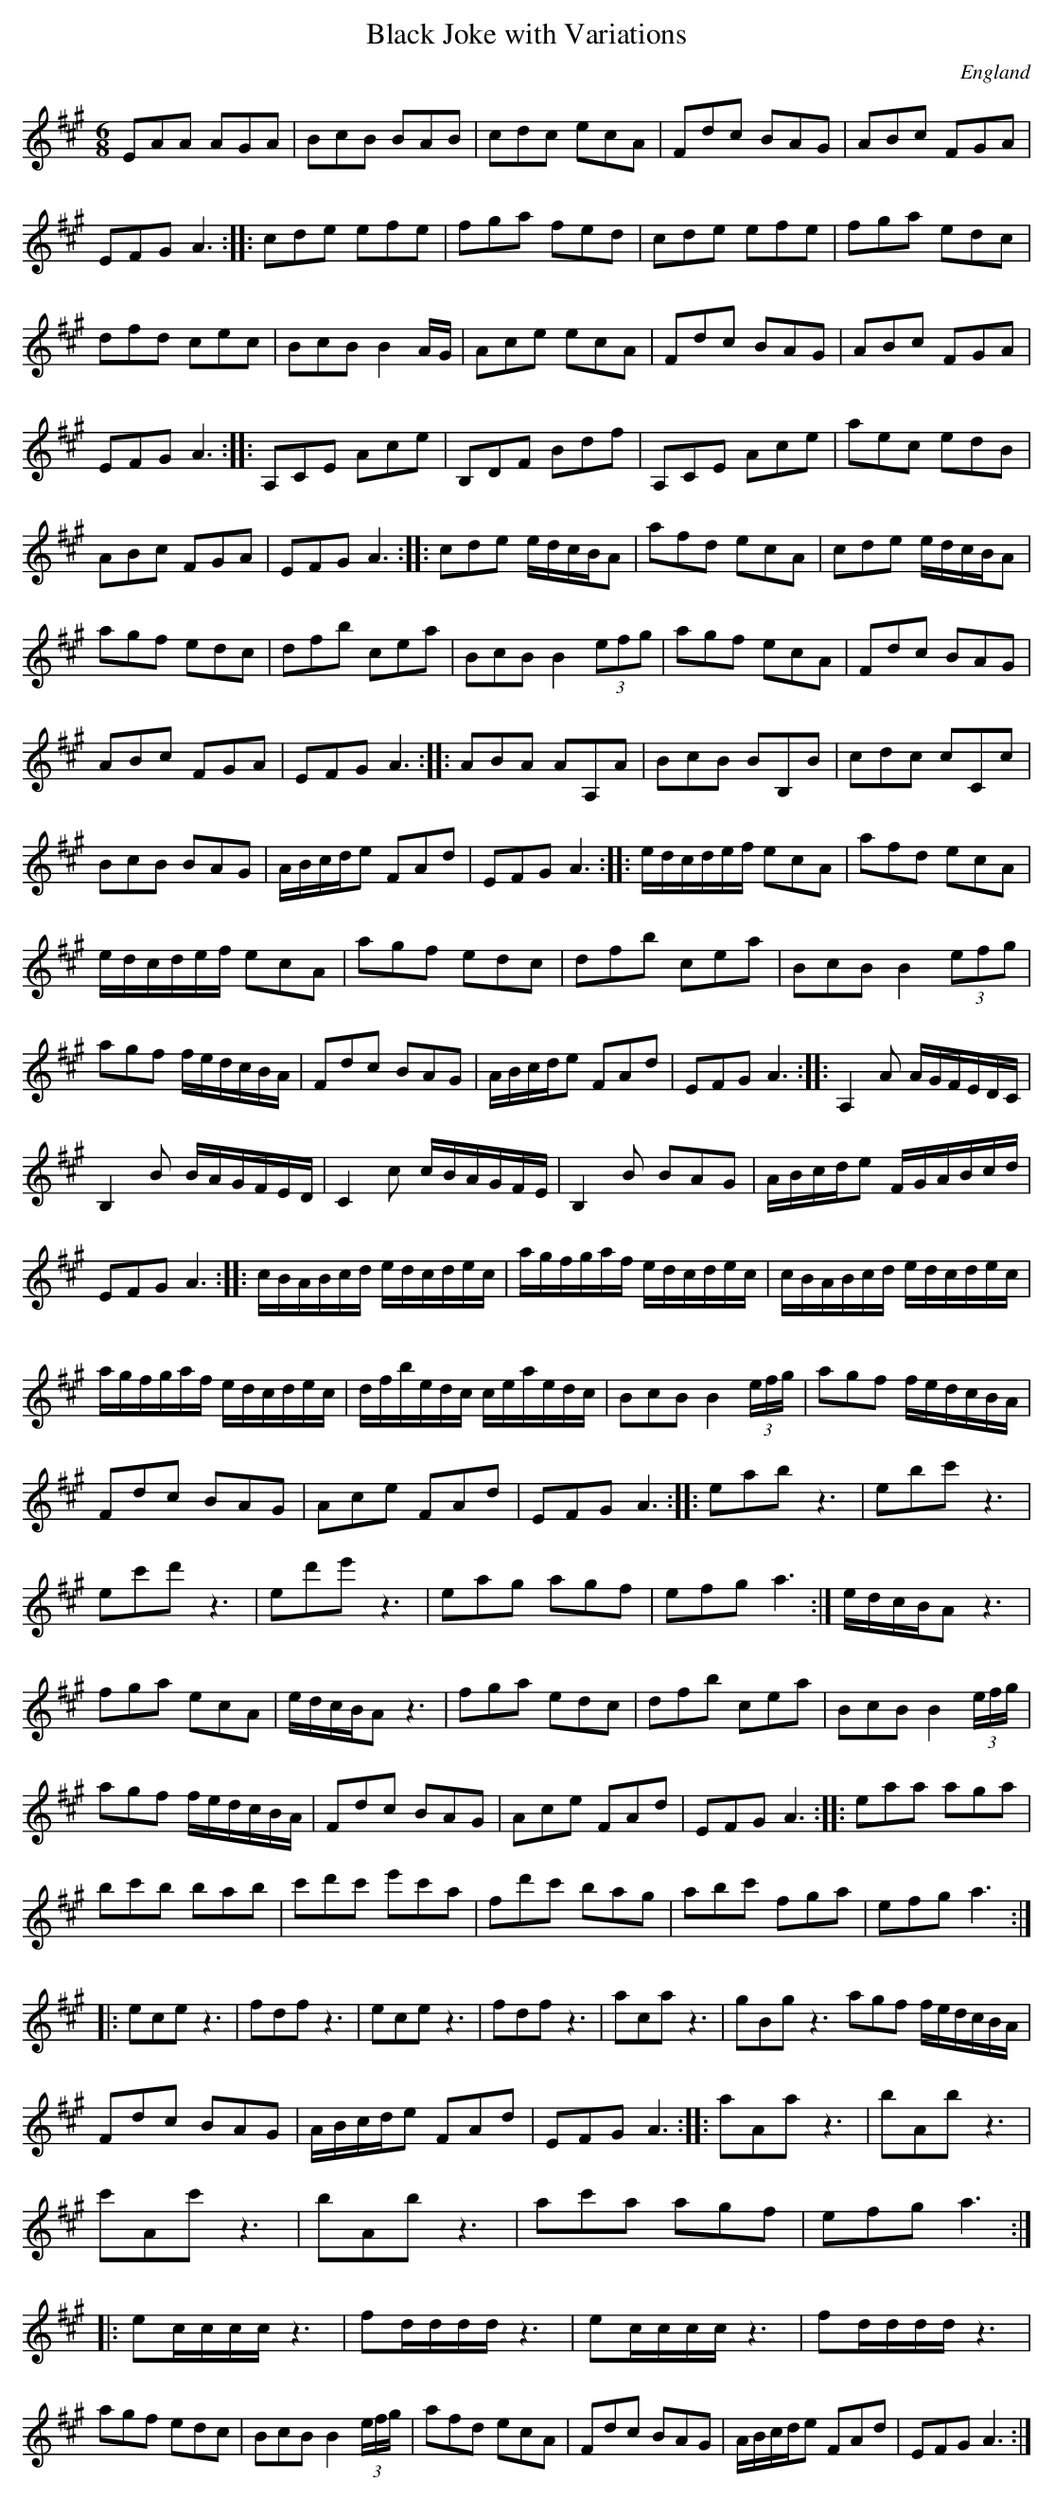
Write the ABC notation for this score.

X:1
T:Black Joke with Variations
M:6/8
L:1/8
O:England
K:A
EAA AGA|BcB BAB|cdc ecA|Fdc BAG|ABc FGA|EFG A3:|\
|:cde efe|fga fed|cde efe|fga edc|\
dfd cec|BcB B2 A/G/|Ace ecA|Fdc BAG|ABc FGA|EFG A3:|\
|:A,CE Ace|B,DF Bdf|A,CE Ace|aec edB|ABc FGA|EFG A3:|\
|:cde e/d/c/B/A|afd ecA|cde e/d/c/B/A|agf edc|\
dfb cea|BcB B2 (3efg|agf ecA|Fdc BAG|ABc FGA|EFG A3:|\
|:ABA AA,A|BcB BB,B|cdc cCc|BcB BAG|A/B/c/d/e FAd|EFG A3:|\
|:e/d/c/d/e/f/ ecA|afd ecA|e/d/c/d/e/f/ ecA|agf edc|\
dfb cea|BcB B2 (3efg|agf f/e/d/c/B/A/|Fdc BAG|\
A/B/c/d/e FAd|EFG A3:|\
|:A,2A A/G/F/E/D/C/|B,2 B B/A/G/F/E/D/|\
C2c c/B/A/G/F/E/2|B,2 B BAG|\
A/B/c/d/e F/G/A/B/c/d/|EFG A3:|\
|:c/B/A/B/c/d/ e/d/c/d/e/c/|\
a/g/f/g/a/f/ e/d/c/d/e/2c/|\
c/B/A/B/c/d/ e/d/c/d/e/c/|\
a/g/f/g/a/f/ e/d/c/d/e/c/|\
d/f/b/e/d/c/ c/e/a/e/d/c/|\
BcB B2 (3e/f/g/|agf f/e/d/c/B/A/|\
Fdc BAG|Ace FAd|EFG A3:|\
|:eab z3|ebc' z3|ec'd' z3|ed'e' z3|\
eag agf|efg a3:|\
e/d/c/B/A z3|fga ecA|e/d/c/B/A z3|fga edc|\
dfb cea|BcB B2 (3e/f/g/|agf f/e/d/c/B/A/|Fdc BAG|\
Ace FAd|EFG A3:|\
|:eaa aga|bc'b bab|c'd'c' e'c'a|fd'c' bag|\
abc' fga|efg a3:|\
|:ece z3|fdf z3|ece z3|fdf z3|\
aca z3|gBg z3 agf f/e/d/c/B/A/|\
Fdc BAG|A/B/c/d/e FAd|EFG A3:|\
|:aAa z3|bAb z3|c'Ac' z3|bAb z3|ac'a agf|efg a3:|\
|:ec/c/c/c/ z3|fd/d/d/d/ z3|\
ec/c/c/c/ z3|fd/d/d/d/ z3|\
agf edc|BcB B2 (3e/f/g/|afd ecA|Fdc BAG|\
A/B/c/d/e FAd|EFG A3:|
